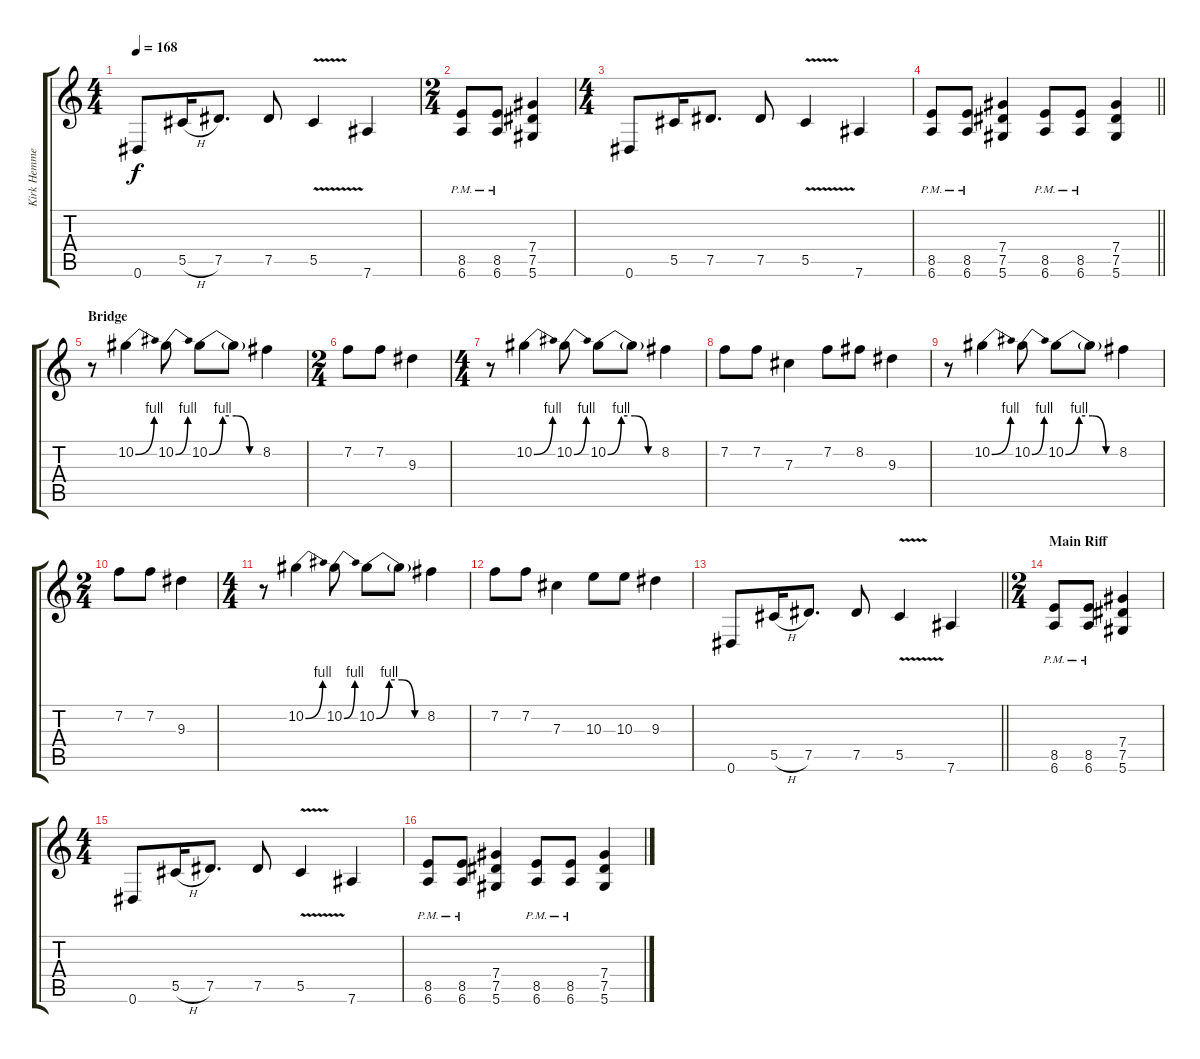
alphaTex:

\track ("Kirk Hemmett" "Kirk Hemme") {instrument distortionguitar}
\staff {score tabs}
\tuning (Eb4 Bb3 Gb3 Db3 Ab2 Eb2) {hide}
\ts (4 4)
\tempo 168
\clef g2
\ks c
0.6.8{dy f} 5.5{h}.16 7.5.8{d} 7.5.8 5.5{v}.4 7.6.4 |
\ts (2 4)
(8.5{pm} 6.6{pm}).8 (8.5{pm} 6.6{pm}).8 (7.4 7.5 5.6).4 |
\ts (4 4)
0.6.8 5.5.16 7.5.8{d} 7.5.8 5.5{v}.4 7.6.4 |
\barLineRight lightlight
(8.5{pm} 6.6{pm}).8 (8.5{pm} 6.6{pm}).8 (7.4 7.5 5.6).4 (8.5{pm} 6.6{pm}).8 (8.5{pm} 6.6{pm}).8 (7.4 7.5 5.6).4 |
\section ("" "Bridge")
r.8 10.2{be (bend 0 0 60 4)}.4 10.2{be (bend 0 0 60 4)}.8 10.2{be (custom 0 0 15 4 30 4 45 0 60 0)}.8 10.2{t}.8 8.2.4 |
\ts (2 4)
7.2.8 7.2.8 9.3.4 |
\ts (4 4)
r.8 10.2{be (bend 0 0 60 4)}.4 10.2{be (bend 0 0 60 4)}.8 10.2{be (custom 0 0 15 4 30 4 45 0 60 0)}.8 10.2{t}.8 8.2.4 |
7.2.8 7.2.8 7.3.4 7.2.8 8.2.8 9.3.4 |
r.8 10.2{be (bend 0 0 60 4)}.4 10.2{be (bend 0 0 60 4)}.8 10.2{be (custom 0 0 15 4 30 4 45 0 60 0)}.8 10.2{t}.8 8.2.4 |
\ts (2 4)
7.2.8 7.2.8 9.3.4 |
\ts (4 4)
r.8 10.2{be (bend 0 0 60 4)}.4 10.2{be (bend 0 0 60 4)}.8 10.2{be (custom 0 0 15 4 30 4 45 0 60 0)}.8 10.2{t}.8 8.2.4 |
7.2.8 7.2.8 7.3.4 10.3.8 10.3.8 9.3.4 |
\barLineRight lightlight
0.6.8 5.5{h}.16 7.5.8{d} 7.5.8 5.5{v}.4 7.6.4 |
\ts (2 4)
\section ("" "Main Riff")
(8.5{pm} 6.6{pm}).8 (8.5{pm} 6.6{pm}).8 (7.4 7.5 5.6).4 |
\ts (4 4)
0.6.8 5.5{h}.16 7.5.8{d} 7.5.8 5.5{v}.4 7.6.4 |
(8.5{pm} 6.6{pm}).8 (8.5{pm} 6.6{pm}).8 (7.4 7.5 5.6).4 (8.5{pm} 6.6{pm}).8 (8.5{pm} 6.6{pm}).8 (7.4 7.5 5.6).4
